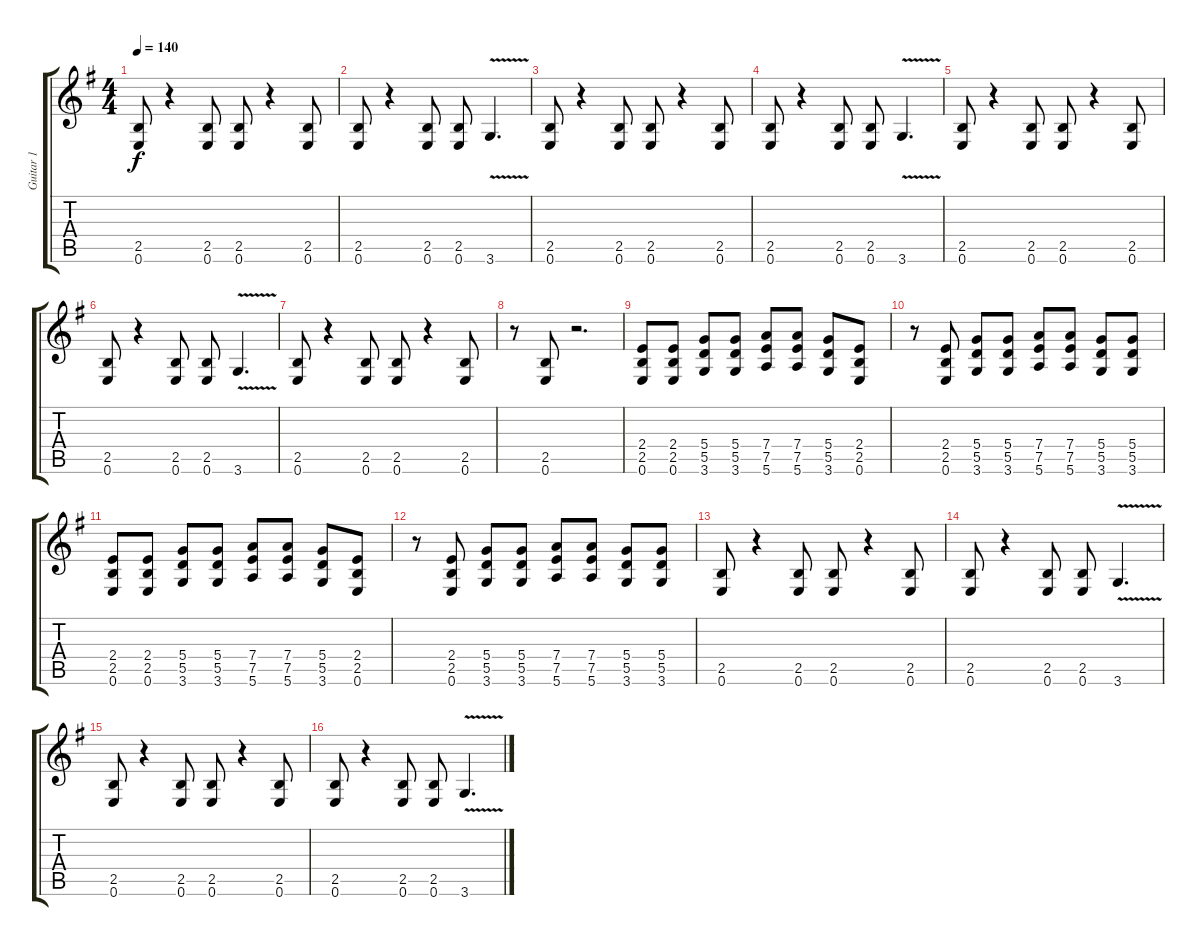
\track ("Guitar 1" "Guitar 1") {instrument distortionguitar}
\staff {score tabs}
\tuning (E4 B3 G3 D3 A2 E2) {hide}
\ts (4 4)
\tempo 140
\clef g2
\ks g
(2.5 0.6).8{dy f} r.4 (2.5 0.6).8 (2.5 0.6).8 r.4 (2.5 0.6).8 |
(2.5 0.6).8 r.4 (2.5 0.6).8 (2.5 0.6).8 3.6{v}.4{d} |
(2.5 0.6).8 r.4 (2.5 0.6).8 (2.5 0.6).8 r.4 (2.5 0.6).8 |
(2.5 0.6).8 r.4 (2.5 0.6).8 (2.5 0.6).8 3.6{v}.4{d} |
(2.5 0.6).8 r.4 (2.5 0.6).8 (2.5 0.6).8 r.4 (2.5 0.6).8 |
(2.5 0.6).8 r.4 (2.5 0.6).8 (2.5 0.6).8 3.6{v}.4{d} |
(2.5 0.6).8 r.4 (2.5 0.6).8 (2.5 0.6).8 r.4 (2.5 0.6).8 |
r.8 (2.5 0.6).8 r.2{d} |
(2.4 2.5 0.6).8 (2.4 2.5 0.6).8 (5.4 5.5 3.6).8 (5.4 5.5 3.6).8 (7.4 7.5 5.6).8 (7.4 7.5 5.6).8 (5.4 5.5 3.6).8 (2.4 2.5 0.6).8 |
r.8 (2.4 2.5 0.6).8 (5.4 5.5 3.6).8 (5.4 5.5 3.6).8 (7.4 7.5 5.6).8 (7.4 7.5 5.6).8 (5.4 5.5 3.6).8 (5.4 5.5 3.6).8 |
(2.4 2.5 0.6).8 (2.4 2.5 0.6).8 (5.4 5.5 3.6).8 (5.4 5.5 3.6).8 (7.4 7.5 5.6).8 (7.4 7.5 5.6).8 (5.4 5.5 3.6).8 (2.4 2.5 0.6).8 |
r.8 (2.4 2.5 0.6).8 (5.4 5.5 3.6).8 (5.4 5.5 3.6).8 (7.4 7.5 5.6).8 (7.4 7.5 5.6).8 (5.4 5.5 3.6).8 (5.4 5.5 3.6).8 |
(2.5 0.6).8 r.4 (2.5 0.6).8 (2.5 0.6).8 r.4 (2.5 0.6).8 |
(2.5 0.6).8 r.4 (2.5 0.6).8 (2.5 0.6).8 3.6{v}.4{d} |
(2.5 0.6).8 r.4 (2.5 0.6).8 (2.5 0.6).8 r.4 (2.5 0.6).8 |
(2.5 0.6).8 r.4 (2.5 0.6).8 (2.5 0.6).8 3.6{v}.4{d}
